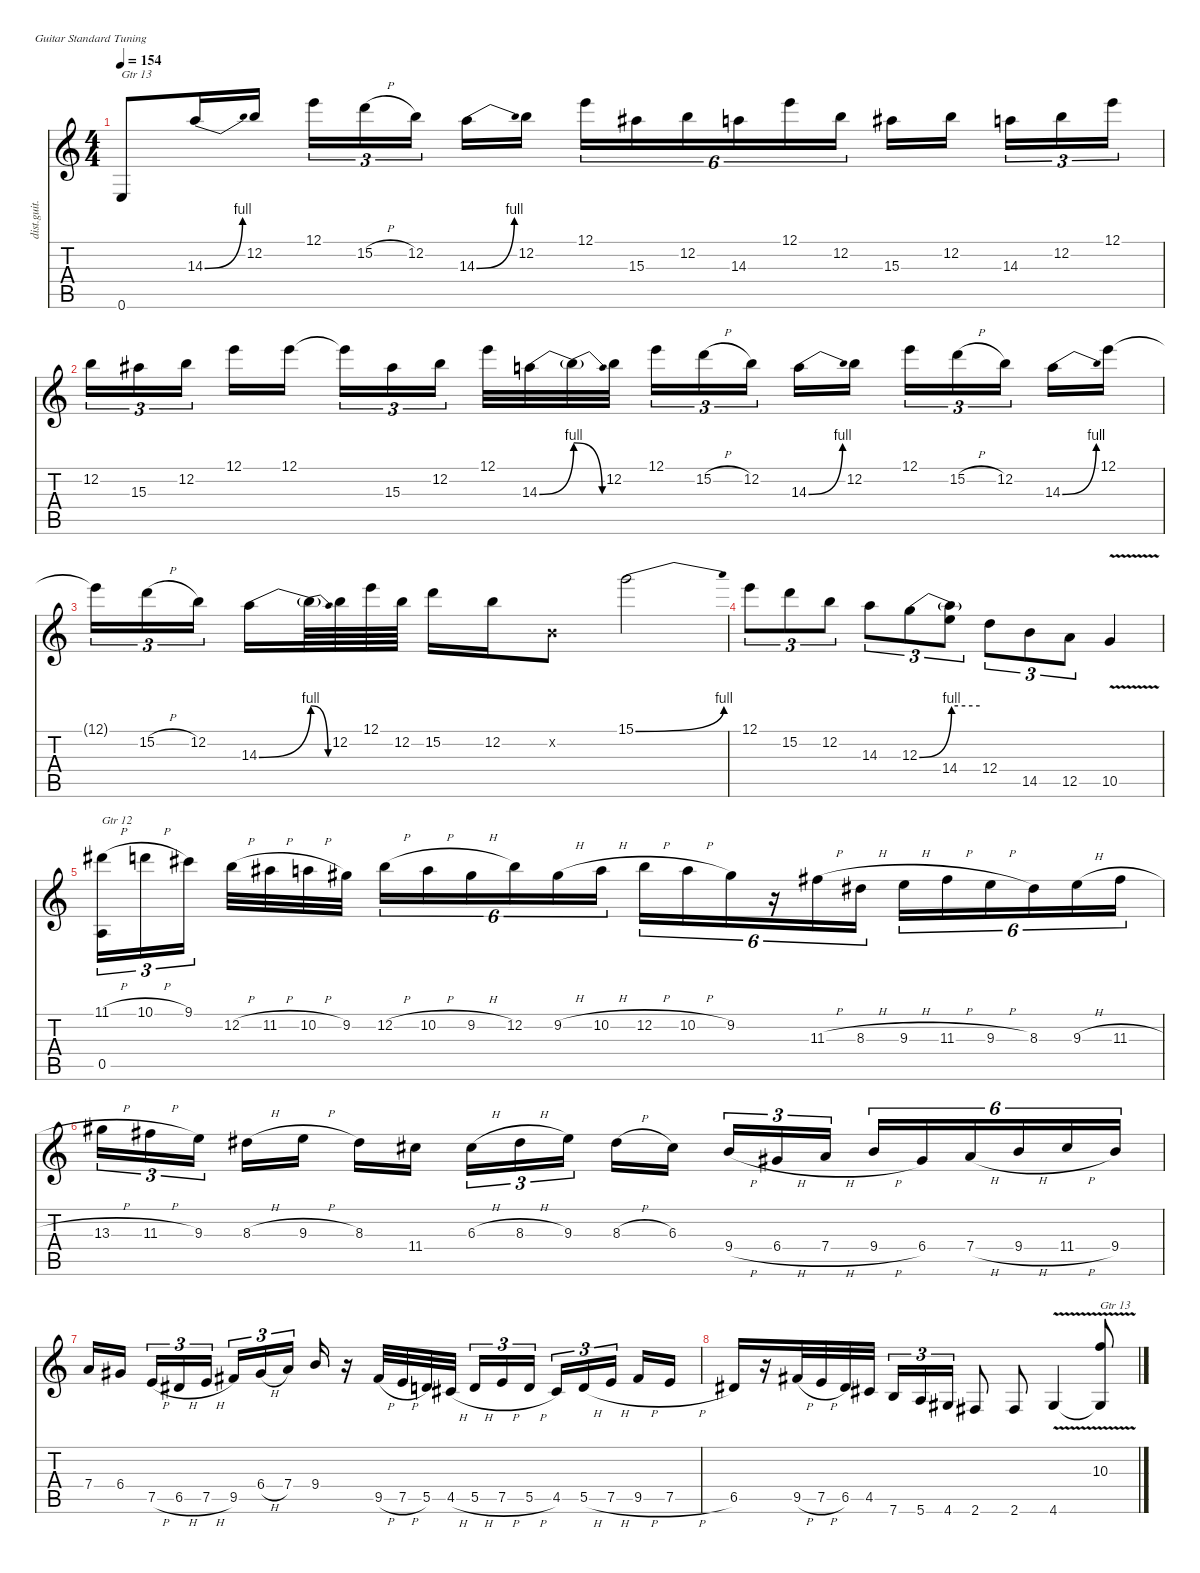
\defaultSystemsLayout 4
\hideDynamics
\bracketExtendMode nobrackets
\otherSystemsTrackNameOrientation horizontal
\track ("Lead Guitar" "dist.guit.") {instrument distortionguitar}
\staff {score tabs}
\tuning (E4 B3 G3 D3 A2 E2)
\ts (4 4)
\tempo 154
\clef g2
\ks c
0.6.8{txt "Gtr 13" dy f instrument overdrivenguitar beam Up} 14.3{be (bend 0 0 30 4)}.16{beam Up} 12.2.16{beam Up} 12.1.16{tu (3 2) beam Down} 15.2{h}.16{tu (3 2) beam Down} 12.2.16{tu (3 2) beam Down} 14.3{be (bend 0 0 30 4)}.16{beam Down} 12.2.16{beam Down} 12.1.16{tu (6 4) beam Down} 15.3{acc #}.16{tu (6 4) beam Down} 12.2.16{tu (6 4) beam Down} 14.3.16{tu (6 4) beam Down} 12.1.16{tu (6 4) beam Down} 12.2.16{tu (6 4) beam Down} 15.3{acc #}.16{beam Down} 12.2.16{beam Down} 14.3.16{tu (3 2) beam Down} 12.2.16{tu (3 2) beam Down} 12.1.16{tu (3 2) beam Down} |
12.2.16{tu (3 2) beam Down} 15.3{acc #}.16{tu (3 2) beam Down} 12.2.16{tu (3 2) beam Down} 12.1.16{beam Down} 12.1.16{beam Down} 12.1{t}.16{tu (3 2) beam Down} 15.3{acc #}.16{tu (3 2) beam Down} 12.2.16{tu (3 2) beam Down} 12.1.32{beam Down} 14.3{be (bend 0 0 60 4)}.32{beam Down} 14.3{be (release 0 4 60 0) t}.32{beam Down} 12.2.32{beam Down} 12.1.16{tu (3 2) beam Down} 15.2{h}.16{tu (3 2) beam Down} 12.2.16{tu (3 2) beam Down} 14.3{be (bend 0 0 30 4)}.16{beam Down} 12.2.16{beam Down} 12.1.16{tu (3 2) beam Down} 15.2{h}.16{tu (3 2) beam Down} 12.2.16{tu (3 2) beam Down} 14.3{be (bend 0 0 30 4)}.16{beam Down} 12.1.16{beam Down} |
12.1{t}.16{tu (3 2) beam Down} 15.2{h}.16{tu (3 2) beam Down} 12.2.16{tu (3 2) beam Down} 14.3{be (bend 0 0 60 4)}.16{beam Down} 14.3{be (release 0 4 60 0) t}.64{beam Down} 12.2.64{beam Down} 12.1.64{beam Down} 12.2.64{beam Down} 15.2.16{beam Down} 12.2.16{beam Down} 0.2{x}.8{beam Down} 15.1{be (bend 0 0 30 4)}.2{beam Down} |
12.1.8{tu (3 2) beam Down} 15.2.8{tu (3 2) beam Down} 12.2.8{tu (3 2) beam Down} 14.3.8{tu (3 2) beam Down} 12.3{be (bend 0 0 60 4)}.8{tu (3 2) beam Down} (12.3{be (hold 0 4 60 4) t} 14.4).8{tu (3 2) beam Down} 12.4.8{tu (3 2) beam Down} 14.5.8{tu (3 2) beam Down} 12.5.8{tu (3 2) beam Down} 10.5{v}.4{beam Up} |
(11.1{h acc #} 0.5).16{tu (3 2) txt "Gtr 12" instrument distortionguitar beam Down} 10.1{h}.16{tu (3 2) beam Down} 9.1{acc #}.16{tu (3 2) beam Down} 12.2{h}.32{beam Down} 11.2{h acc #}.32{beam Down} 10.2{h}.32{beam Down} 9.2{acc #}.32{beam Down} 12.2{h}.16{tu (6 4) beam Down} 10.2{h}.16{tu (6 4) beam Down} 9.2{h acc #}.16{tu (6 4) beam Down} 12.2.16{tu (6 4) beam Down} 9.2{h acc #}.16{tu (6 4) beam Down} 10.2{h}.16{tu (6 4) beam Down} 12.2{h}.16{tu (6 4) beam Down} 10.2{h}.16{tu (6 4) beam Down} 9.2{acc #}.16{tu (6 4) beam Down} r.16{tu (6 4) beam Down} 11.3{h acc #}.16{tu (6 4) beam Down} 8.3{h acc #}.16{tu (6 4) beam Down} 9.3{h}.16{tu (6 4) beam Down} 11.3{h acc #}.16{tu (6 4) beam Down} 9.3{h}.16{tu (6 4) beam Down} 8.3{acc #}.16{tu (6 4) beam Down} 9.3{h}.16{tu (6 4) beam Down} 11.3{h acc #}.16{tu (6 4) beam Down} |
13.3{h acc #}.16{tu (3 2) beam Down} 11.3{h acc #}.16{tu (3 2) beam Down} 9.3.16{tu (3 2) beam Down} 8.3{h acc #}.16{beam Down} 9.3{h}.16{beam Down} 8.3{acc #}.16{beam Down} 11.4{acc #}.16{beam Down} 6.3{h acc #}.16{tu (3 2) beam Down} 8.3{h acc #}.16{tu (3 2) beam Down} 9.3.16{tu (3 2) beam Down} 8.3{h acc #}.16{beam Down} 6.3{acc #}.16{beam Down} 9.4{h}.16{tu (3 2) beam Up} 6.4{h acc #}.16{tu (3 2) beam Up} 7.4{h}.16{tu (3 2) beam Up} 9.4{h}.16{tu (6 4) beam Up} 6.4{acc #}.16{tu (6 4) beam Up} 7.4{h}.16{tu (6 4) beam Up} 9.4{h}.16{tu (6 4) beam Up} 11.4{h acc #}.16{tu (6 4) beam Up} 9.4.16{tu (6 4) beam Up} |
7.4.16{beam Up} 6.4{acc #}.16{beam Up} 7.5{h}.16{tu (3 2) beam Up} 6.5{h acc #}.16{tu (3 2) beam Up} 7.5{h}.16{tu (3 2) beam Up} 9.5{acc #}.16{tu (3 2) beam Up} 6.4{h acc #}.16{tu (3 2) beam Up} 7.4.16{tu (3 2) beam Up} 9.4.16{beam Up} r.16{beam Up} 9.5{h acc #}.32{beam Up} 7.5{h}.32{beam Up} 5.5.32{beam Up} 4.5{h acc #}.32{beam Up} 5.5{h}.16{tu (3 2) beam Up} 7.5{h}.16{tu (3 2) beam Up} 5.5{h}.16{tu (3 2) beam Up} 4.5{acc #}.16{tu (3 2) beam Up} 5.5{h}.16{tu (3 2) beam Up} 7.5{h}.16{tu (3 2) beam Up} 9.5{h acc #}.16{beam Up} 7.5{h}.16{beam Up} |
6.5{acc #}.16{instrument overdrivenguitar beam Up} r.16{beam Up} 9.5{h acc #}.32{beam Up} 7.5{h}.32{beam Up} 6.5{acc #}.32{beam Up} 4.5{acc #}.32{beam Up} 7.6.16{tu (3 2) beam Up} 5.6.16{tu (3 2) beam Up} 4.6{acc #}.16{tu (3 2) beam Up} 2.6{acc #}.8{beam Up} 2.6{acc #}.8{beam Up} 4.6{v acc #}.4{beam Up} (10.3{h} 4.6{v t acc #}).8{txt "Gtr 13" beam Up}
